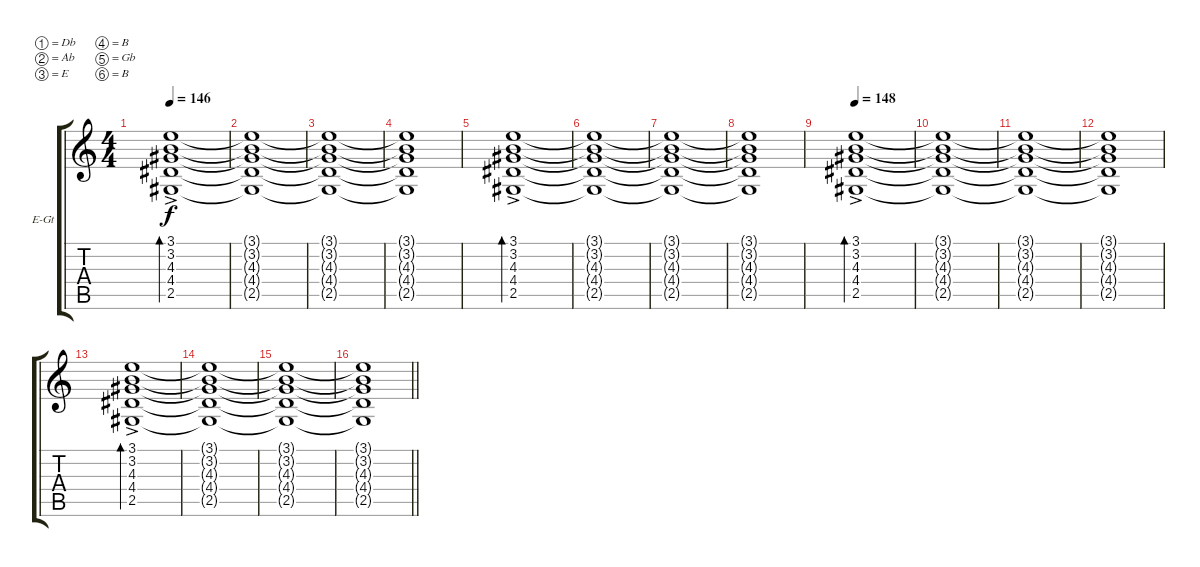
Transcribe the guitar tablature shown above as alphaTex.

\bracketExtendMode groupsimilarinstruments
\firstSystemTrackNameOrientation horizontal
\otherSystemsTrackNameOrientation horizontal
\track ("Phil Demmel (Clean)" "E-Gt") {instrument electricguitarclean}
\staff {score tabs}
\tuning (Db4 Ab3 E3 B2 Gb2 B1)
\ts (4 4)
\tempo 146
\clef g2
\ks c
(4.3 4.4 2.5 3.2{ac} 3.1).1{bd 237 dy f} |
(3.2{t} 4.3{t} 4.4{t} 2.5{t} 3.1{t}).1 |
(3.2{t} 4.3{t} 4.4{t} 2.5{t} 3.1{t}).1 |
(3.2{t} 4.3{t} 4.4{t} 2.5{t} 3.1{t}).1 |
(4.3 4.4 2.5 3.2{ac} 3.1).1{bd 237} |
(3.2{t} 4.3{t} 4.4{t} 2.5{t} 3.1{t}).1 |
(3.2{t} 4.3{t} 4.4{t} 2.5{t} 3.1{t}).1 |
(3.2{t} 4.3{t} 4.4{t} 2.5{t} 3.1{t}).1 |
\tempo 148
(4.3 4.4 2.5 3.2{ac} 3.1).1{bd 237} |
(3.2{t} 4.3{t} 4.4{t} 2.5{t} 3.1{t}).1 |
(3.2{t} 4.3{t} 4.4{t} 2.5{t} 3.1{t}).1 |
(3.2{t} 4.3{t} 4.4{t} 2.5{t} 3.1{t}).1 |
(4.3 4.4 2.5 3.2{ac} 3.1).1{bd 237} |
(3.2{t} 4.3{t} 4.4{t} 2.5{t} 3.1{t}).1 |
(3.2{t} 4.3{t} 4.4{t} 2.5{t} 3.1{t}).1 |
\barLineRight lightlight
(3.2{t} 4.3{t} 4.4{t} 2.5{t} 3.1{t}).1
